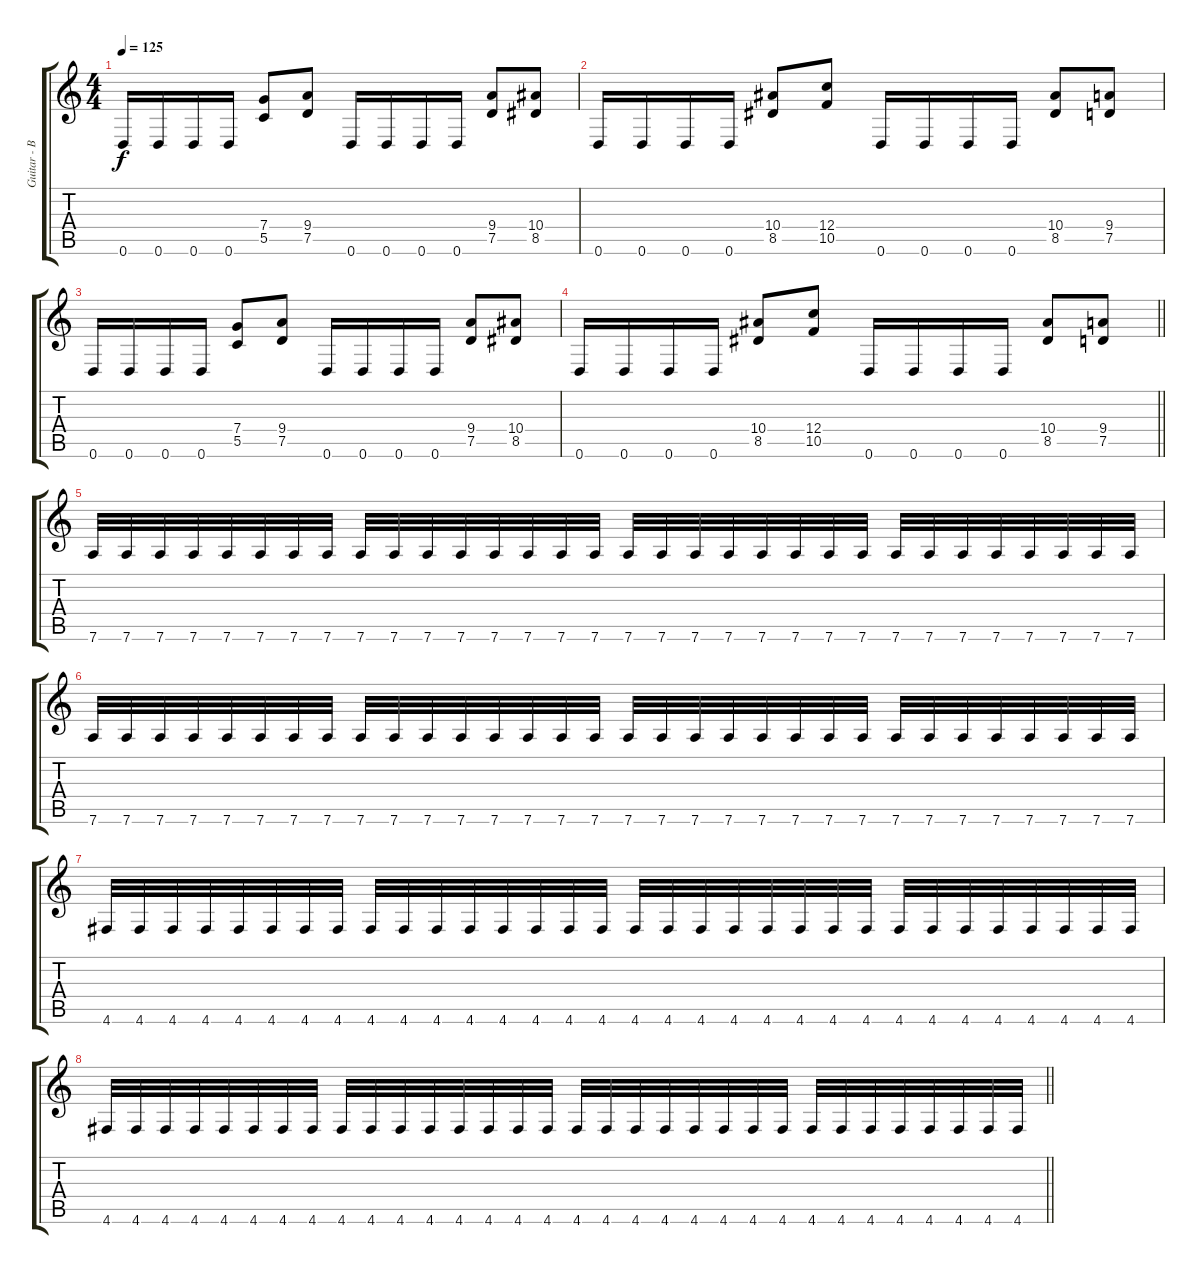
\track ("Guitar - Bernd \"Bernemann\" Kost" "Guitar - B") {instrument distortionguitar}
\staff {score tabs}
\tuning (D4 A3 F3 C3 G2 D2) {hide}
\ts (4 4)
\tempo 125
\clef g2
\ks c
0.6.16{dy f} 0.6.16 0.6.16 0.6.16 (7.4 5.5).8 (9.4 7.5).8 0.6.16 0.6.16 0.6.16 0.6.16 (9.4 7.5).8 (10.4 8.5).8 |
0.6.16 0.6.16 0.6.16 0.6.16 (10.4 8.5).8 (12.4 10.5).8 0.6.16 0.6.16 0.6.16 0.6.16 (10.4 8.5).8 (9.4 7.5).8 |
0.6.16 0.6.16 0.6.16 0.6.16 (7.4 5.5).8 (9.4 7.5).8 0.6.16 0.6.16 0.6.16 0.6.16 (9.4 7.5).8 (10.4 8.5).8 |
\barLineRight lightlight
0.6.16 0.6.16 0.6.16 0.6.16 (10.4 8.5).8 (12.4 10.5).8 0.6.16 0.6.16 0.6.16 0.6.16 (10.4 8.5).8 (9.4 7.5).8 |
7.6.32 7.6.32 7.6.32 7.6.32 7.6.32 7.6.32 7.6.32 7.6.32 7.6.32 7.6.32 7.6.32 7.6.32 7.6.32 7.6.32 7.6.32 7.6.32 7.6.32 7.6.32 7.6.32 7.6.32 7.6.32 7.6.32 7.6.32 7.6.32 7.6.32 7.6.32 7.6.32 7.6.32 7.6.32 7.6.32 7.6.32 7.6.32 |
7.6.32 7.6.32 7.6.32 7.6.32 7.6.32 7.6.32 7.6.32 7.6.32 7.6.32 7.6.32 7.6.32 7.6.32 7.6.32 7.6.32 7.6.32 7.6.32 7.6.32 7.6.32 7.6.32 7.6.32 7.6.32 7.6.32 7.6.32 7.6.32 7.6.32 7.6.32 7.6.32 7.6.32 7.6.32 7.6.32 7.6.32 7.6.32 |
4.6.32 4.6.32 4.6.32 4.6.32 4.6.32 4.6.32 4.6.32 4.6.32 4.6.32 4.6.32 4.6.32 4.6.32 4.6.32 4.6.32 4.6.32 4.6.32 4.6.32 4.6.32 4.6.32 4.6.32 4.6.32 4.6.32 4.6.32 4.6.32 4.6.32 4.6.32 4.6.32 4.6.32 4.6.32 4.6.32 4.6.32 4.6.32 |
\barLineRight lightlight
4.6.32 4.6.32 4.6.32 4.6.32 4.6.32 4.6.32 4.6.32 4.6.32 4.6.32 4.6.32 4.6.32 4.6.32 4.6.32 4.6.32 4.6.32 4.6.32 4.6.32 4.6.32 4.6.32 4.6.32 4.6.32 4.6.32 4.6.32 4.6.32 4.6.32 4.6.32 4.6.32 4.6.32 4.6.32 4.6.32 4.6.32 4.6.32
